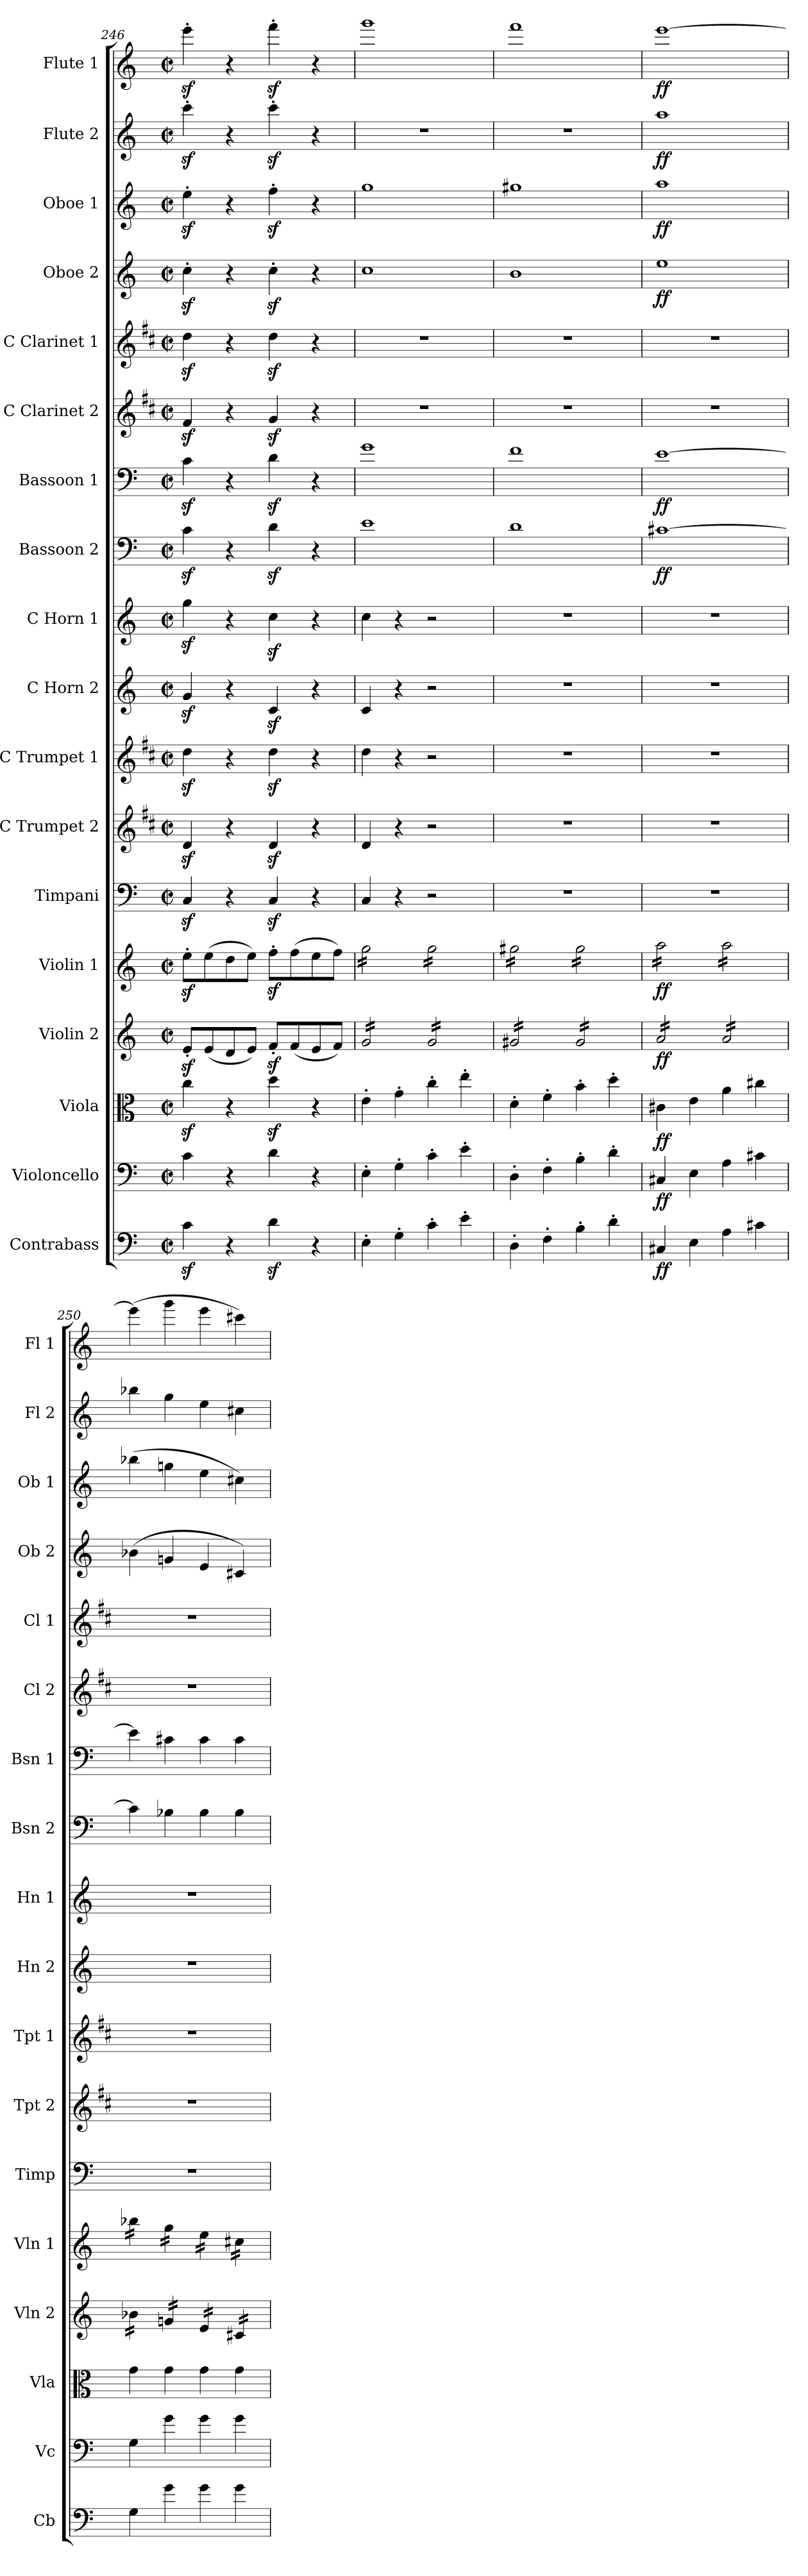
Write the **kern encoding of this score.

**kern	**dynam	**kern	**dynam	**kern	**dynam	**kern	**dynam	**kern	**dynam	**kern	**kern	**kern	**kern	**kern	**kern	**dynam	**kern	**dynam	**kern	**kern	**kern	**dynam	**kern	**dynam	**kern	**dynam	**kern	**dynam
*part18	*part18	*part17	*part17	*part16	*part16	*part15	*part15	*part14	*part14	*part13	*part12	*part11	*part10	*part9	*part8	*part8	*part7	*part7	*part6	*part5	*part4	*part4	*part3	*part3	*part2	*part2	*part1	*part1
*staff18	*staff18	*staff17	*staff17	*staff16	*staff16	*staff15	*staff15	*staff14	*staff14	*staff13	*staff12	*staff11	*staff10	*staff9	*staff8	*staff8	*staff7	*staff7	*staff6	*staff5	*staff4	*staff4	*staff3	*staff3	*staff2	*staff2	*staff1	*staff1
*I"Contrabass	*	*I"Violoncello	*	*I"Viola	*	*I"Violin 2	*	*I"Violin 1	*	*I"Timpani	*I"C Trumpet 2	*I"C Trumpet 1	*I"C Horn 2	*I"C Horn 1	*I"Bassoon 2	*	*I"Bassoon 1	*	*I"C Clarinet 2	*I"C Clarinet 1	*I"Oboe 2	*	*I"Oboe 1	*	*I"Flute 2	*	*I"Flute 1	*
*I'Cb	*	*I'Vc	*	*I'Vla	*	*I'Vln 2	*	*I'Vln 1	*	*I'Timp	*I'Tpt 2	*I'Tpt 1	*I'Hn 2	*I'Hn 1	*I'Bsn 2	*	*I'Bsn 1	*	*I'Cl 2	*I'Cl 1	*I'Ob 2	*	*I'Ob 1	*	*I'Fl 2	*	*I'Fl 1	*
*clefF4	*	*clefF4	*	*clefC3	*	*clefG2	*	*clefG2	*	*clefF4	*clefG2	*clefG2	*clefG2	*clefG2	*clefF4	*	*clefF4	*	*clefG2	*clefG2	*clefG2	*	*clefG2	*	*clefG2	*	*clefG2	*
*ITrd7c12	*	*	*	*	*	*	*	*	*	*	*ITrd1c2	*ITrd1c2	*ITrd7c12	*ITrd7c12	*	*	*	*	*ITrd1c2	*ITrd1c2	*	*	*	*	*	*	*	*
*k[]	*	*k[]	*	*k[]	*	*k[]	*	*k[]	*	*k[]	*k[]	*k[]	*k[]	*k[]	*k[]	*	*k[]	*	*k[]	*k[]	*k[]	*	*k[]	*	*k[]	*	*k[]	*
*M2/2	*	*M2/2	*	*M2/2	*	*M2/2	*	*M2/2	*	*M2/2	*M2/2	*M2/2	*M2/2	*M2/2	*M2/2	*	*M2/2	*	*M2/2	*M2/2	*M2/2	*	*M2/2	*	*M2/2	*	*M2/2	*
*met(c|)	*	*met(c|)	*	*met(c|)	*	*met(c|)	*	*met(c|)	*	*met(c|)	*met(c|)	*met(c|)	*met(c|)	*met(c|)	*met(c|)	*	*met(c|)	*	*met(c|)	*met(c|)	*met(c|)	*	*met(c|)	*	*met(c|)	*	*met(c|)	*
=246	=246	=246	=246	=246	=246	=246	=246	=246	=246	=246	=246	=246	=246	=246	=246	=246	=246	=246	=246	=246	=246	=246	=246	=246	=246	=246	=246	=246
4Cz<\	.	4c\	.	4ccz<\	.	8ez<'/L	.	8eez<'\L	.	4Cz</	4cz</	4ccz<\	4Gz</	4gz<\	4cz<\	.	4cz<\	.	4ez</	4ccz<\	4ccz<'\	.	4eez<'\	.	4cccz<'\	.	4eeez<'\	.
.	.	.	.	.	.	(8e/	.	(8ee\	.	.	.	.	.	.	.	.	.	.	.	.	.	.	.	.	.	.	.	.
4r	.	4r	.	4r	.	8d/	.	8dd\	.	4r	4r	4r	4r	4r	4r	.	4r	.	4r	4r	4r	.	4r	.	4r	.	4r	.
.	.	.	.	.	.	8e/J)	.	8ee\J)	.	.	.	.	.	.	.	.	.	.	.	.	.	.	.	.	.	.	.	.
4Dz<\	.	4d\	.	4ddz<\	.	8fz<'/L	.	8ffz<'\L	.	4Cz</	4cz</	4ccz<\	4Cz</	4cz<\	4dz<\	.	4dz<\	.	4fz</	4ccz<\	4ccz<'\	.	4ffz<'\	.	4cccz<'\	.	4fffz<'\	.
.	.	.	.	.	.	(8f/	.	(8ff\	.	.	.	.	.	.	.	.	.	.	.	.	.	.	.	.	.	.	.	.
4r	.	4r	.	4r	.	8e/	.	8ee\	.	4r	4r	4r	4r	4r	4r	.	4r	.	4r	4r	4r	.	4r	.	4r	.	4r	.
.	.	.	.	.	.	8f/J)	.	8ff\J)	.	.	.	.	.	.	.	.	.	.	.	.	.	.	.	.	.	.	.	.
=247	=247	=247	=247	=247	=247	=247	=247	=247	=247	=247	=247	=247	=247	=247	=247	=247	=247	=247	=247	=247	=247	=247	=247	=247	=247	=247	=247	=247
*	*	*	*	*	*	*tremolo	*	*	*	*	*	*	*	*	*	*	*	*	*	*	*	*	*	*	*	*	*	*
*	*	*	*	*	*	*	*	*tremolo	*	*	*	*	*	*	*	*	*	*	*	*	*	*	*	*	*	*	*	*
4EE'\	.	4E'\	.	4e'\	.	16g/LL	.	16gg\LL	.	4C/	4c/	4cc\	4C/	4c\	1e	.	1g	.	1r	1r	1cc	.	1gg	.	1r	.	1ggg	.
.	.	.	.	.	.	16g/	.	16gg\	.	.	.	.	.	.	.	.	.	.	.	.	.	.	.	.	.	.	.	.
.	.	.	.	.	.	16g/	.	16gg\	.	.	.	.	.	.	.	.	.	.	.	.	.	.	.	.	.	.	.	.
.	.	.	.	.	.	16g/	.	16gg\	.	.	.	.	.	.	.	.	.	.	.	.	.	.	.	.	.	.	.	.
4GG'\	.	4G'\	.	4g'\	.	16g/	.	16gg\	.	4r	4r	4r	4r	4r	.	.	.	.	.	.	.	.	.	.	.	.	.	.
.	.	.	.	.	.	16g/	.	16gg\	.	.	.	.	.	.	.	.	.	.	.	.	.	.	.	.	.	.	.	.
.	.	.	.	.	.	16g/	.	16gg\	.	.	.	.	.	.	.	.	.	.	.	.	.	.	.	.	.	.	.	.
.	.	.	.	.	.	16g/JJ	.	16gg\JJ	.	.	.	.	.	.	.	.	.	.	.	.	.	.	.	.	.	.	.	.
4C'\	.	4c'\	.	4cc'\	.	16g/LL	.	16gg\LL	.	2r	2r	2r	2r	2r	.	.	.	.	.	.	.	.	.	.	.	.	.	.
.	.	.	.	.	.	16g/	.	16gg\	.	.	.	.	.	.	.	.	.	.	.	.	.	.	.	.	.	.	.	.
.	.	.	.	.	.	16g/	.	16gg\	.	.	.	.	.	.	.	.	.	.	.	.	.	.	.	.	.	.	.	.
.	.	.	.	.	.	16g/	.	16gg\	.	.	.	.	.	.	.	.	.	.	.	.	.	.	.	.	.	.	.	.
4E'\	.	4e'\	.	4ee'\	.	16g/	.	16gg\	.	.	.	.	.	.	.	.	.	.	.	.	.	.	.	.	.	.	.	.
.	.	.	.	.	.	16g/	.	16gg\	.	.	.	.	.	.	.	.	.	.	.	.	.	.	.	.	.	.	.	.
.	.	.	.	.	.	16g/	.	16gg\	.	.	.	.	.	.	.	.	.	.	.	.	.	.	.	.	.	.	.	.
.	.	.	.	.	.	16g/JJ	.	16gg\JJ	.	.	.	.	.	.	.	.	.	.	.	.	.	.	.	.	.	.	.	.
=248	=248	=248	=248	=248	=248	=248	=248	=248	=248	=248	=248	=248	=248	=248	=248	=248	=248	=248	=248	=248	=248	=248	=248	=248	=248	=248	=248	=248
4DD'\	.	4D'\	.	4d'\	.	16g#X/LL	.	16gg#X\LL	.	1r	1r	1r	1r	1r	1d	.	1f	.	1r	1r	1b	.	1gg#X	.	1r	.	1fff	.
.	.	.	.	.	.	16g#X/	.	16gg#X\	.	.	.	.	.	.	.	.	.	.	.	.	.	.	.	.	.	.	.	.
.	.	.	.	.	.	16g#X/	.	16gg#X\	.	.	.	.	.	.	.	.	.	.	.	.	.	.	.	.	.	.	.	.
.	.	.	.	.	.	16g#X/	.	16gg#X\	.	.	.	.	.	.	.	.	.	.	.	.	.	.	.	.	.	.	.	.
4FF'\	.	4F'\	.	4f'\	.	16g#X/	.	16gg#X\	.	.	.	.	.	.	.	.	.	.	.	.	.	.	.	.	.	.	.	.
.	.	.	.	.	.	16g#X/	.	16gg#X\	.	.	.	.	.	.	.	.	.	.	.	.	.	.	.	.	.	.	.	.
.	.	.	.	.	.	16g#X/	.	16gg#X\	.	.	.	.	.	.	.	.	.	.	.	.	.	.	.	.	.	.	.	.
.	.	.	.	.	.	16g#X/JJ	.	16gg#X\JJ	.	.	.	.	.	.	.	.	.	.	.	.	.	.	.	.	.	.	.	.
4BB'\	.	4B'\	.	4b'\	.	16g#/LL	.	16gg#\LL	.	.	.	.	.	.	.	.	.	.	.	.	.	.	.	.	.	.	.	.
.	.	.	.	.	.	16g#/	.	16gg#\	.	.	.	.	.	.	.	.	.	.	.	.	.	.	.	.	.	.	.	.
.	.	.	.	.	.	16g#/	.	16gg#\	.	.	.	.	.	.	.	.	.	.	.	.	.	.	.	.	.	.	.	.
.	.	.	.	.	.	16g#/	.	16gg#\	.	.	.	.	.	.	.	.	.	.	.	.	.	.	.	.	.	.	.	.
4D'\	.	4d'\	.	4dd'\	.	16g#/	.	16gg#\	.	.	.	.	.	.	.	.	.	.	.	.	.	.	.	.	.	.	.	.
.	.	.	.	.	.	16g#/	.	16gg#\	.	.	.	.	.	.	.	.	.	.	.	.	.	.	.	.	.	.	.	.
.	.	.	.	.	.	16g#/	.	16gg#\	.	.	.	.	.	.	.	.	.	.	.	.	.	.	.	.	.	.	.	.
.	.	.	.	.	.	16g#/JJ	.	16gg#\JJ	.	.	.	.	.	.	.	.	.	.	.	.	.	.	.	.	.	.	.	.
=249	=249	=249	=249	=249	=249	=249	=249	=249	=249	=249	=249	=249	=249	=249	=249	=249	=249	=249	=249	=249	=249	=249	=249	=249	=249	=249	=249	=249
!	!LO:DY:b	!	!LO:DY:b	!	!LO:DY:b	!	!LO:DY:b	!	!LO:DY:b	!	!	!	!	!	!	!LO:DY:b	!	!LO:DY:b	!	!	!	!LO:DY:b	!	!LO:DY:b	!	!LO:DY:b	!	!LO:DY:b
4CC#X/	ff	4C#X/	ff	4c#X\	ff	16a/LL	ff	16aa\LL	ff	1r	1r	1r	1r	1r	[1c#X	ff	[1e	ff	1r	1r	1ee	ff	1aa	ff	1aa	ff	[1eee	ff
.	.	.	.	.	.	16a/	.	16aa\	.	.	.	.	.	.	.	.	.	.	.	.	.	.	.	.	.	.	.	.
.	.	.	.	.	.	16a/	.	16aa\	.	.	.	.	.	.	.	.	.	.	.	.	.	.	.	.	.	.	.	.
.	.	.	.	.	.	16a/	.	16aa\	.	.	.	.	.	.	.	.	.	.	.	.	.	.	.	.	.	.	.	.
4EE\	.	4E\	.	4e\	.	16a/	.	16aa\	.	.	.	.	.	.	.	.	.	.	.	.	.	.	.	.	.	.	.	.
.	.	.	.	.	.	16a/	.	16aa\	.	.	.	.	.	.	.	.	.	.	.	.	.	.	.	.	.	.	.	.
.	.	.	.	.	.	16a/	.	16aa\	.	.	.	.	.	.	.	.	.	.	.	.	.	.	.	.	.	.	.	.
.	.	.	.	.	.	16a/JJ	.	16aa\JJ	.	.	.	.	.	.	.	.	.	.	.	.	.	.	.	.	.	.	.	.
4AA\	.	4A\	.	4a\	.	16a/LL	.	16aa\LL	.	.	.	.	.	.	.	.	.	.	.	.	.	.	.	.	.	.	.	.
.	.	.	.	.	.	16a/	.	16aa\	.	.	.	.	.	.	.	.	.	.	.	.	.	.	.	.	.	.	.	.
.	.	.	.	.	.	16a/	.	16aa\	.	.	.	.	.	.	.	.	.	.	.	.	.	.	.	.	.	.	.	.
.	.	.	.	.	.	16a/	.	16aa\	.	.	.	.	.	.	.	.	.	.	.	.	.	.	.	.	.	.	.	.
4C#X\	.	4c#X\	.	4cc#X\	.	16a/	.	16aa\	.	.	.	.	.	.	.	.	.	.	.	.	.	.	.	.	.	.	.	.
.	.	.	.	.	.	16a/	.	16aa\	.	.	.	.	.	.	.	.	.	.	.	.	.	.	.	.	.	.	.	.
.	.	.	.	.	.	16a/	.	16aa\	.	.	.	.	.	.	.	.	.	.	.	.	.	.	.	.	.	.	.	.
.	.	.	.	.	.	16a/JJ	.	16aa\JJ	.	.	.	.	.	.	.	.	.	.	.	.	.	.	.	.	.	.	.	.
!!LO:PB:g=z
=250	=250	=250	=250	=250	=250	=250	=250	=250	=250	=250	=250	=250	=250	=250	=250	=250	=250	=250	=250	=250	=250	=250	=250	=250	=250	=250	=250	=250
4GG\	.	4G\	.	4g\	.	16b-X\LL	.	16bb-X\LL	.	1r	1r	1r	1r	1r	4c#\]	.	4e\]	.	1r	1r	(4b-X\	.	(4bb-X\	.	4bb-X\	.	(4eee\]	.
.	.	.	.	.	.	16b-X\	.	16bb-X\	.	.	.	.	.	.	.	.	.	.	.	.	.	.	.	.	.	.	.	.
.	.	.	.	.	.	16b-X\	.	16bb-X\	.	.	.	.	.	.	.	.	.	.	.	.	.	.	.	.	.	.	.	.
.	.	.	.	.	.	16b-X\JJ	.	16bb-X\JJ	.	.	.	.	.	.	.	.	.	.	.	.	.	.	.	.	.	.	.	.
4G\	.	4g\	.	4g\	.	16gn/LL	.	16gg\LL	.	.	.	.	.	.	4B-X\	.	4c#X\	.	.	.	4gn/	.	4ggn\	.	4gg\	.	4ggg\	.
.	.	.	.	.	.	16gn/	.	16gg\	.	.	.	.	.	.	.	.	.	.	.	.	.	.	.	.	.	.	.	.
.	.	.	.	.	.	16gn/	.	16gg\	.	.	.	.	.	.	.	.	.	.	.	.	.	.	.	.	.	.	.	.
.	.	.	.	.	.	16gn/JJ	.	16gg\JJ	.	.	.	.	.	.	.	.	.	.	.	.	.	.	.	.	.	.	.	.
4G\	.	4g\	.	4g\	.	16e/LL	.	16ee\LL	.	.	.	.	.	.	4B-\	.	4c#\	.	.	.	4e/	.	4ee\	.	4ee\	.	4eee\	.
.	.	.	.	.	.	16e/	.	16ee\	.	.	.	.	.	.	.	.	.	.	.	.	.	.	.	.	.	.	.	.
.	.	.	.	.	.	16e/	.	16ee\	.	.	.	.	.	.	.	.	.	.	.	.	.	.	.	.	.	.	.	.
.	.	.	.	.	.	16e/JJ	.	16ee\JJ	.	.	.	.	.	.	.	.	.	.	.	.	.	.	.	.	.	.	.	.
4G\	.	4g\	.	4g\	.	16c#X/LL	.	16cc#X\LL	.	.	.	.	.	.	4B-\	.	4c#\	.	.	.	4c#X/)	.	4cc#X\)	.	4cc#X\	.	4ccc#X\)	.
.	.	.	.	.	.	16c#X/	.	16cc#X\	.	.	.	.	.	.	.	.	.	.	.	.	.	.	.	.	.	.	.	.
.	.	.	.	.	.	16c#X/	.	16cc#X\	.	.	.	.	.	.	.	.	.	.	.	.	.	.	.	.	.	.	.	.
.	.	.	.	.	.	16c#X/JJ	.	16cc#X\JJ	.	.	.	.	.	.	.	.	.	.	.	.	.	.	.	.	.	.	.	.
*	*	*	*	*	*	*	*	*Xtremolo	*	*	*	*	*	*	*	*	*	*	*	*	*	*	*	*	*	*	*	*
*	*	*	*	*	*	*Xtremolo	*	*	*	*	*	*	*	*	*	*	*	*	*	*	*	*	*	*	*	*	*	*
=	=	=	=	=	=	=	=	=	=	=	=	=	=	=	=	=	=	=	=	=	=	=	=	=	=	=	=	=
*-	*-	*-	*-	*-	*-	*-	*-	*-	*-	*-	*-	*-	*-	*-	*-	*-	*-	*-	*-	*-	*-	*-	*-	*-	*-	*-	*-	*-
